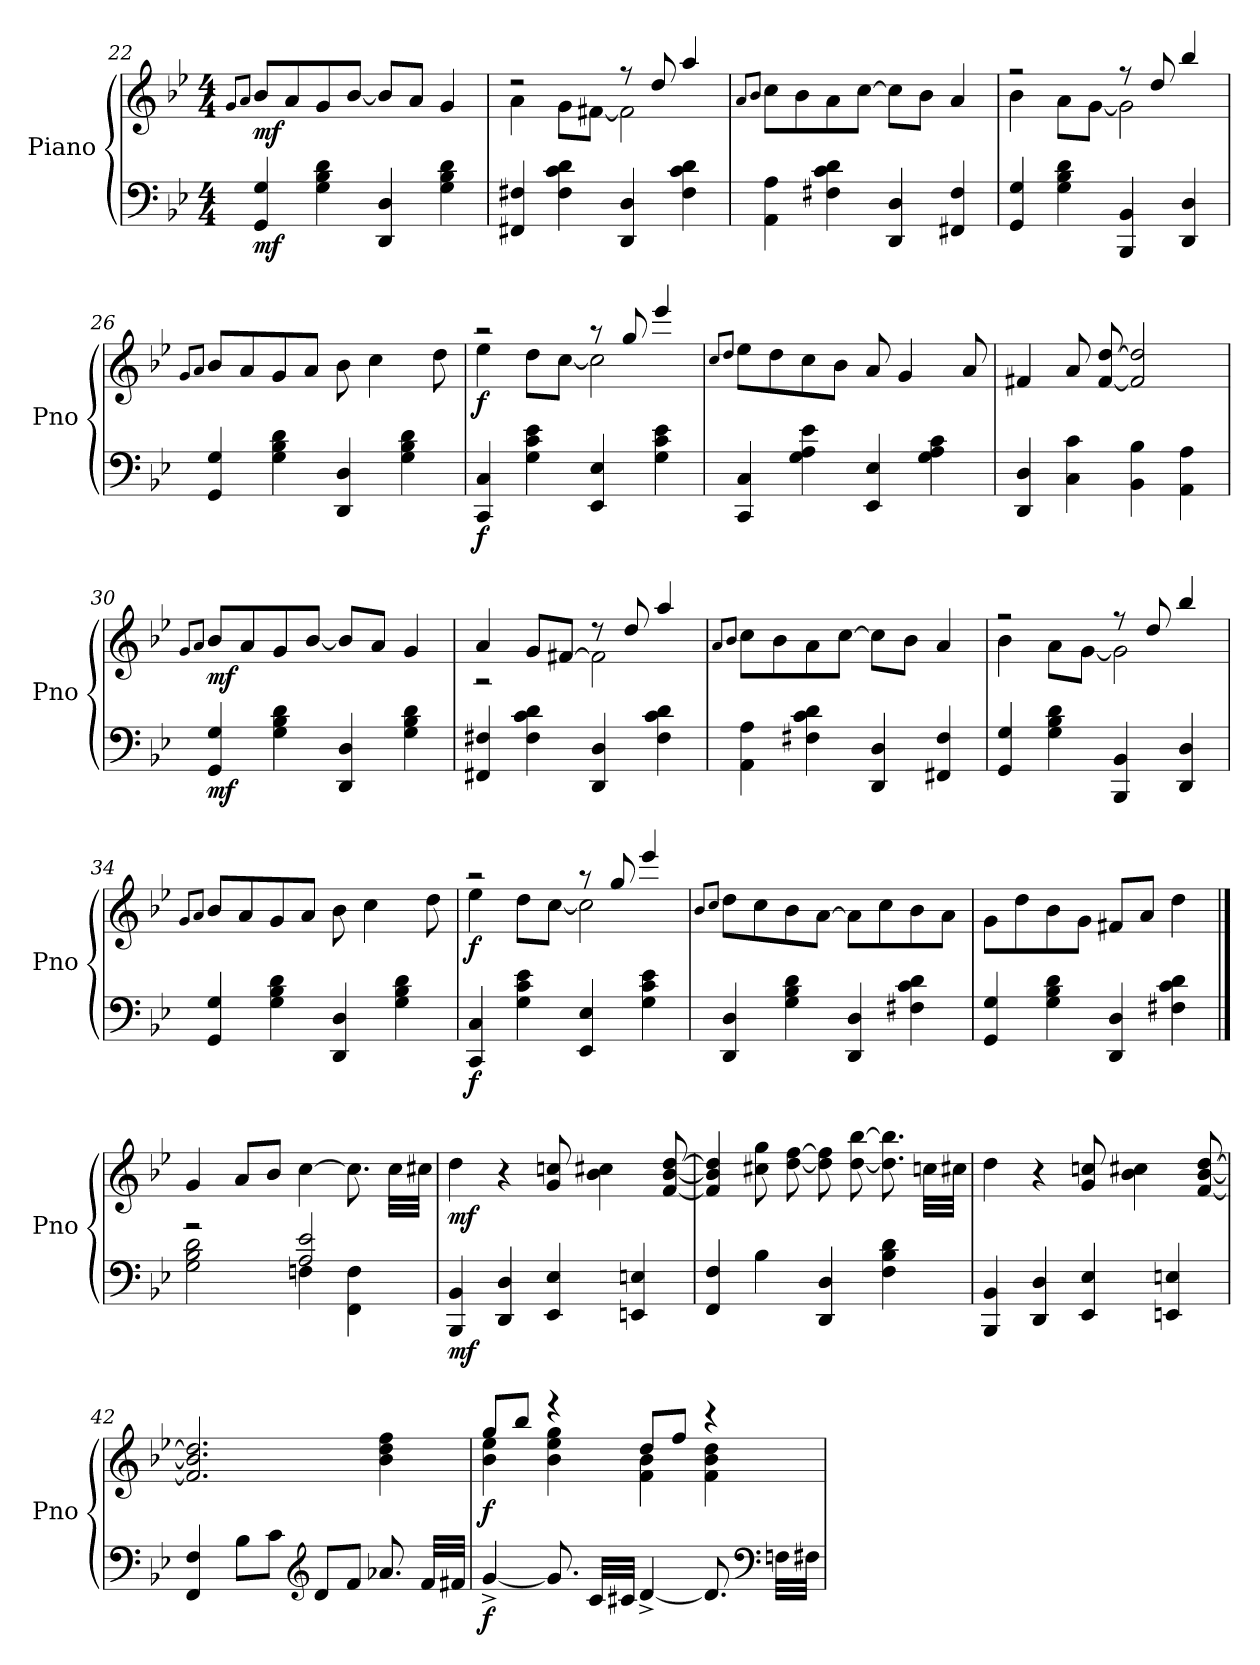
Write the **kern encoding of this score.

**kern	**dynam	**kern	**dynam
*part2	*part2	*part1	*part1
*staff2	*staff2	*staff1	*staff1
*I"Piano	*	*I"Piano	*
*I'Pno	*	*I'Pno	*
*clefF4	*	*clefG2	*
*k[b-e-]	*	*k[b-e-]	*
*M4/4	*	*M4/4	*
=22	=22	=22	=22
.	.	8qg/L	.
.	.	8qa/J	.
!	!LO:DY:b	!	!LO:DY:b
4GG/ 4G/	mf	8b-/L	mf
.	.	8a/	.
4G\ 4B-\ 4d\	.	8g/	.
.	.	[8b-/J	.
4DD/ 4D/	.	8b-/L]	.
.	.	8a/J	.
4G\ 4B-\ 4d\	.	4g/	.
=23	=23	=23	=23
*	*	*^	*
4FF#X/ 4F#X/	.	2r	4a\	.
4F#\ 4c\ 4d\	.	.	8g\L	.
.	.	.	[8f#X\J	.
4DD/ 4D/	.	8r	2f#\]	.
.	.	8dd/	.	.
4F#\ 4c\ 4d\	.	4aa/	.	.
*	*	*v	*v	*
!!LO:PB:g=z
=24	=24	=24	=24
.	.	8qa/L	.
.	.	8qb-/J	.
4AA\ 4A\	.	8cc\L	.
.	.	8b-\	.
4F#X\ 4c\ 4d\	.	8a\	.
.	.	[8cc\J	.
4DD/ 4D/	.	8cc\L]	.
.	.	8b-\J	.
4FF#X/ 4F#/	.	4a/	.
=25	=25	=25	=25
*	*	*^	*
4GG/ 4G/	.	2r	4b-\	.
4G\ 4B-\ 4d\	.	.	8a\L	.
.	.	.	[8g\J	.
4BBB-/ 4BB-/	.	8r	2g\]	.
.	.	8dd/	.	.
4DD/ 4D/	.	4bb-/	.	.
*	*	*v	*v	*
=26	=26	=26	=26
.	.	8qg/L	.
.	.	8qa/J	.
4GG/ 4G/	.	8b-/L	.
.	.	8a/	.
4G\ 4B-\ 4d\	.	8g/	.
.	.	8a/J	.
4DD/ 4D/	.	8b-\	.
.	.	4cc\	.
4G\ 4B-\ 4d\	.	.	.
!	!	!	!LO:DY:b
.	.	8dd\	other-dynamics
=27	=27	=27	=27
*	*	*^	*
!	!LO:DY:b	!	!	!LO:DY:b
4CC/ 4C/	f	2r	4ee-\	f
4G\ 4c\ 4e-\	.	.	8dd\L	.
.	.	.	[8cc\J	.
4EE-/ 4E-/	.	8r	2cc\]	.
.	.	8gg/	.	.
4G\ 4c\ 4e-\	.	4eee-/	.	.
*	*	*v	*v	*
!!LO:LB:g=z
=28	=28	=28	=28
.	.	8qcc/L	.
.	.	8qdd/J	.
4CC/ 4C/	.	8ee-\L	.
.	.	8dd\	.
4G\ 4A\ 4e-\	.	8cc\	.
.	.	8b-\J	.
4EE-/ 4E-/	.	8a/	.
.	.	4g/	.
4G\ 4A\ 4c\	.	.	.
.	.	8a/	.
=29	=29	=29	=29
4DD/ 4D/	.	4f#X/	.
4C\ 4c\	.	8a/	.
.	.	[8f#/ [8dd/	.
4BB-\ 4B-\	.	2f#/] 2dd/]	.
4AA\ 4A\	.	.	.
=30	=30	=30	=30
.	.	8qg/L	.
.	.	8qa/J	.
!	!LO:DY:b	!	!LO:DY:b
4GG/ 4G/	mf	8b-/L	mf
.	.	8a/	.
4G\ 4B-\ 4d\	.	8g/	.
.	.	[8b-/J	.
4DD/ 4D/	.	8b-/L]	.
.	.	8a/J	.
4G\ 4B-\ 4d\	.	4g/	.
=31	=31	=31	=31
*	*	*^	*
4FF#X/ 4F#X/	.	4a/	2r	.
4F#\ 4c\ 4d\	.	8g/L	.	.
.	.	[8f#X/J	.	.
4DD/ 4D/	.	8r	2f#\]	.
.	.	8dd/	.	.
4F#\ 4c\ 4d\	.	4aa/	.	.
*	*	*v	*v	*
!!LO:LB:g=z
=32	=32	=32	=32
.	.	8qa/L	.
.	.	8qb-/J	.
4AA\ 4A\	.	8cc\L	.
.	.	8b-\	.
4F#X\ 4c\ 4d\	.	8a\	.
.	.	[8cc\J	.
4DD/ 4D/	.	8cc\L]	.
.	.	8b-\J	.
4FF#X/ 4F#/	.	4a/	.
=33	=33	=33	=33
*	*	*^	*
4GG/ 4G/	.	2r	4b-\	.
4G\ 4B-\ 4d\	.	.	8a\L	.
.	.	.	[8g\J	.
4BBB-/ 4BB-/	.	8r	2g\]	.
.	.	8dd/	.	.
4DD/ 4D/	.	4bb-/	.	.
*	*	*v	*v	*
=34	=34	=34	=34
.	.	8qg/L	.
.	.	8qa/J	.
4GG/ 4G/	.	8b-/L	.
.	.	8a/	.
4G\ 4B-\ 4d\	.	8g/	.
.	.	8a/J	.
4DD/ 4D/	.	8b-\	.
.	.	4cc\	.
4G\ 4B-\ 4d\	.	.	.
!	!	!	!LO:DY:b
.	.	8dd\	other-dynamics
=35	=35	=35	=35
*	*	*^	*
!	!LO:DY:b	!	!	!LO:DY:b
4CC/ 4C/	f	2r	4ee-\	f
4G\ 4c\ 4e-\	.	.	8dd\L	.
.	.	.	[8cc\J	.
4EE-/ 4E-/	.	8r	2cc\]	.
.	.	8gg/	.	.
4G\ 4c\ 4e-\	.	4eee-/	.	.
*	*	*v	*v	*
!!LO:LB:g=z
=36	=36	=36	=36
.	.	8qb-/L	.
.	.	8qcc/J	.
4DD/ 4D/	.	8dd\L	.
.	.	8cc\	.
4G\ 4B-\ 4d\	.	8b-\	.
.	.	[8a\J	.
4DD/ 4D/	.	8a\L]	.
.	.	8cc\	.
4F#X\ 4c\ 4d\	.	8b-\	.
.	.	8a\J	.
=37	=37	=37	=37
4GG/ 4G/	.	8g\L	.
.	.	8dd\	.
4G\ 4B-\ 4d\	.	8b-\	.
.	.	8g\J	.
4DD/ 4D/	.	8f#X/L	.
.	.	8a/J	.
4F#X\ 4c\ 4d\	.	4dd\	.
==38	==38	==38	==38
*^	*	*	*
2r	2G\ 2B-\ 2d\	.	4g/	.
.	.	.	8a/L	.
.	.	.	8b-/J	.
2A/ 2e-/	4Fn\	.	[4cc\	.
.	4FF\ 4F\	.	8.cc\]	.
.	.	.	32cc\LLL	.
.	.	.	32cc#X\JJJ	.
*v	*v	*	*	*
=39!|	=39!|	=39!|	=39!|
!	!LO:DY:b	!	!LO:DY:b
4BBB-/ 4BB-/	mf	4dd\	mf
4DD/ 4D/	.	4r	.
4EE-/ 4E-/	.	8g/ 8ccn/	.
.	.	4b-\ 4cc#X\	.
4EEn/ 4En/	.	.	.
.	.	[8f/ [8b-/ [8dd/	.
!!LO:LB:g=z
=40	=40	=40	=40
4FF/ 4F/	.	4f/] 4b-/] 4dd/]	.
4B-\	.	8cc#X\ 8gg\	.
.	.	[8dd\ [8ff\	.
4DD/ 4D/	.	8dd\] 8ff\]	.
.	.	[8dd\ [8bb-\	.
4F\ 4B-\ 4d\	.	8.dd\] 8.bb-\]	.
.	.	32ccn\LLL	.
.	.	32cc#X\JJJ	.
=41	=41	=41	=41
4BBB-/ 4BB-/	.	4dd\	.
4DD/ 4D/	.	4r	.
4EE-/ 4E-/	.	8g/ 8ccn/	.
.	.	4b-\ 4cc#X\	.
4EEn/ 4En/	.	.	.
.	.	[8f/ [8b-/ [8dd/	.
=42	=42	=42	=42
4FF/ 4F/	.	2.f/] 2.b-/] 2.dd/]	.
8B-\L	.	.	.
8c\J	.	.	.
*clefG2	*	*	*
8d/L	.	.	.
8f/J	.	.	.
8.a-X/	.	4b-\ 4dd\ 4ff\	.
32f/LLL	.	.	.
32f#X/JJJ	.	.	.
!!LO:LB:g=z
=43	=43	=43	=43
*	*	*^	*
!	!LO:DY:b	!	!	!LO:DY:b
[4g^/	f	8gg/L	4b-\ 4ee-\	f
.	.	8bb-/J	.	.
8.g/]	.	4r	4b-\ 4ee-\ 4gg\	.
32c/LLL	.	.	.	.
32c#X/JJJ	.	.	.	.
[4d^/	.	8dd/L	4f\ 4b-\	.
.	.	8ff/J	.	.
8.d/]	.	4r	4f\ 4b-\ 4dd\	.
*clefF4	*	*	*	*
32Fn\LLL	.	.	.	.
32F#X\JJJ	.	.	.	.
*	*	*v	*v	*
=	=	=	=
*-	*-	*-	*-
